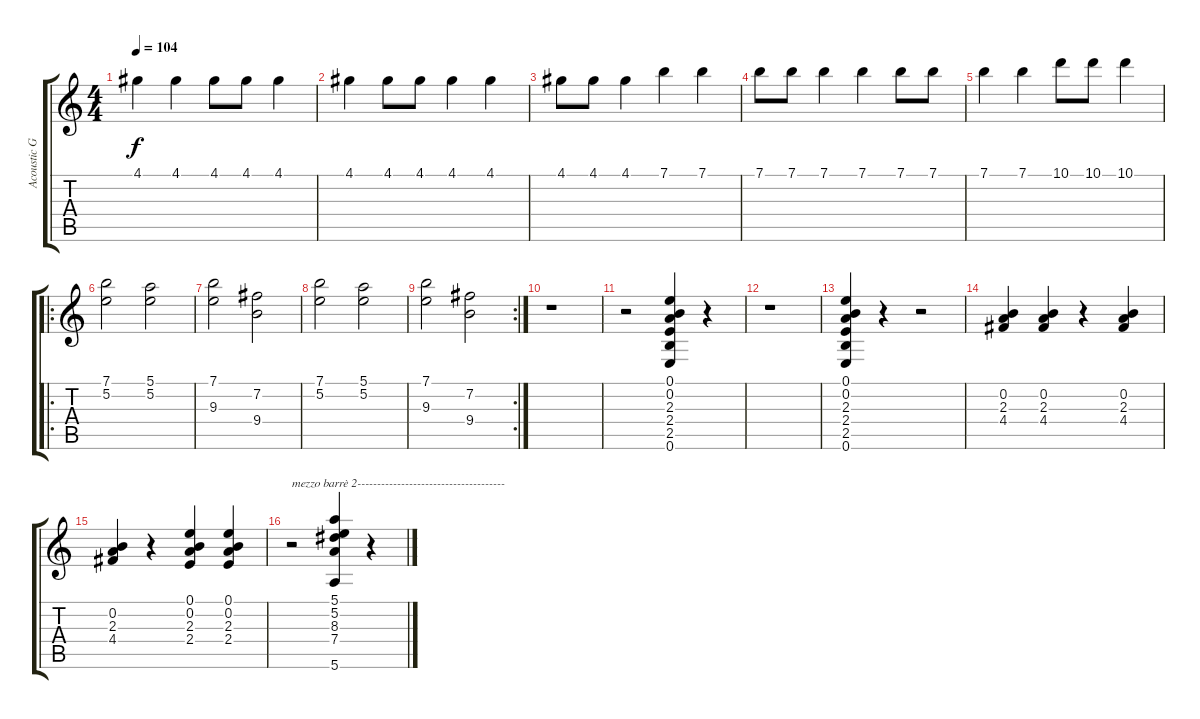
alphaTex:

\track ("Acoustic Guitar" "Acoustic G") {instrument acousticguitarnylon}
\staff {score tabs}
\tuning (E4 B3 G3 D3 A2 E2) {hide}
\ts (4 4)
\tempo 104
\clef g2
\ks c
4.1.4{dy f} 4.1.4 4.1.8 4.1.8 4.1.4 |
4.1.4 4.1.8 4.1.8 4.1.4 4.1.4 |
4.1.8 4.1.8 4.1.4 7.1.4 7.1.4 |
7.1.8 7.1.8 7.1.4 7.1.4 7.1.8 7.1.8 |
7.1.4 7.1.4 10.1.8 10.1.8 10.1.4 |
\ro
(7.1 5.2).2 (5.1 5.2).2 |
(7.1 9.3).2 (7.2 9.4).2 |
(7.1 5.2).2 (5.1 5.2).2 |
\rc 2
(7.1 9.3).2 (7.2 9.4).2 |
r.1 |
r.2 (0.1 0.2 2.3 2.4 2.5 0.6).4 r.4 |
r.1 |
(0.1 0.2 2.3 2.4 2.5 0.6).4 r.4 r.2 |
(0.2 2.3 4.4).4 (0.2 2.3 4.4).4 r.4 (0.2 2.3 4.4).4 |
(0.2 2.3 4.4).4 r.4 (0.1 0.2 2.3 2.4).4 (0.1 0.2 2.3 2.4).4 |
r.2{txt "mezzo barrè 2-------------------------------------"} (5.1 5.2 8.3 7.4 5.6).4 r.4
